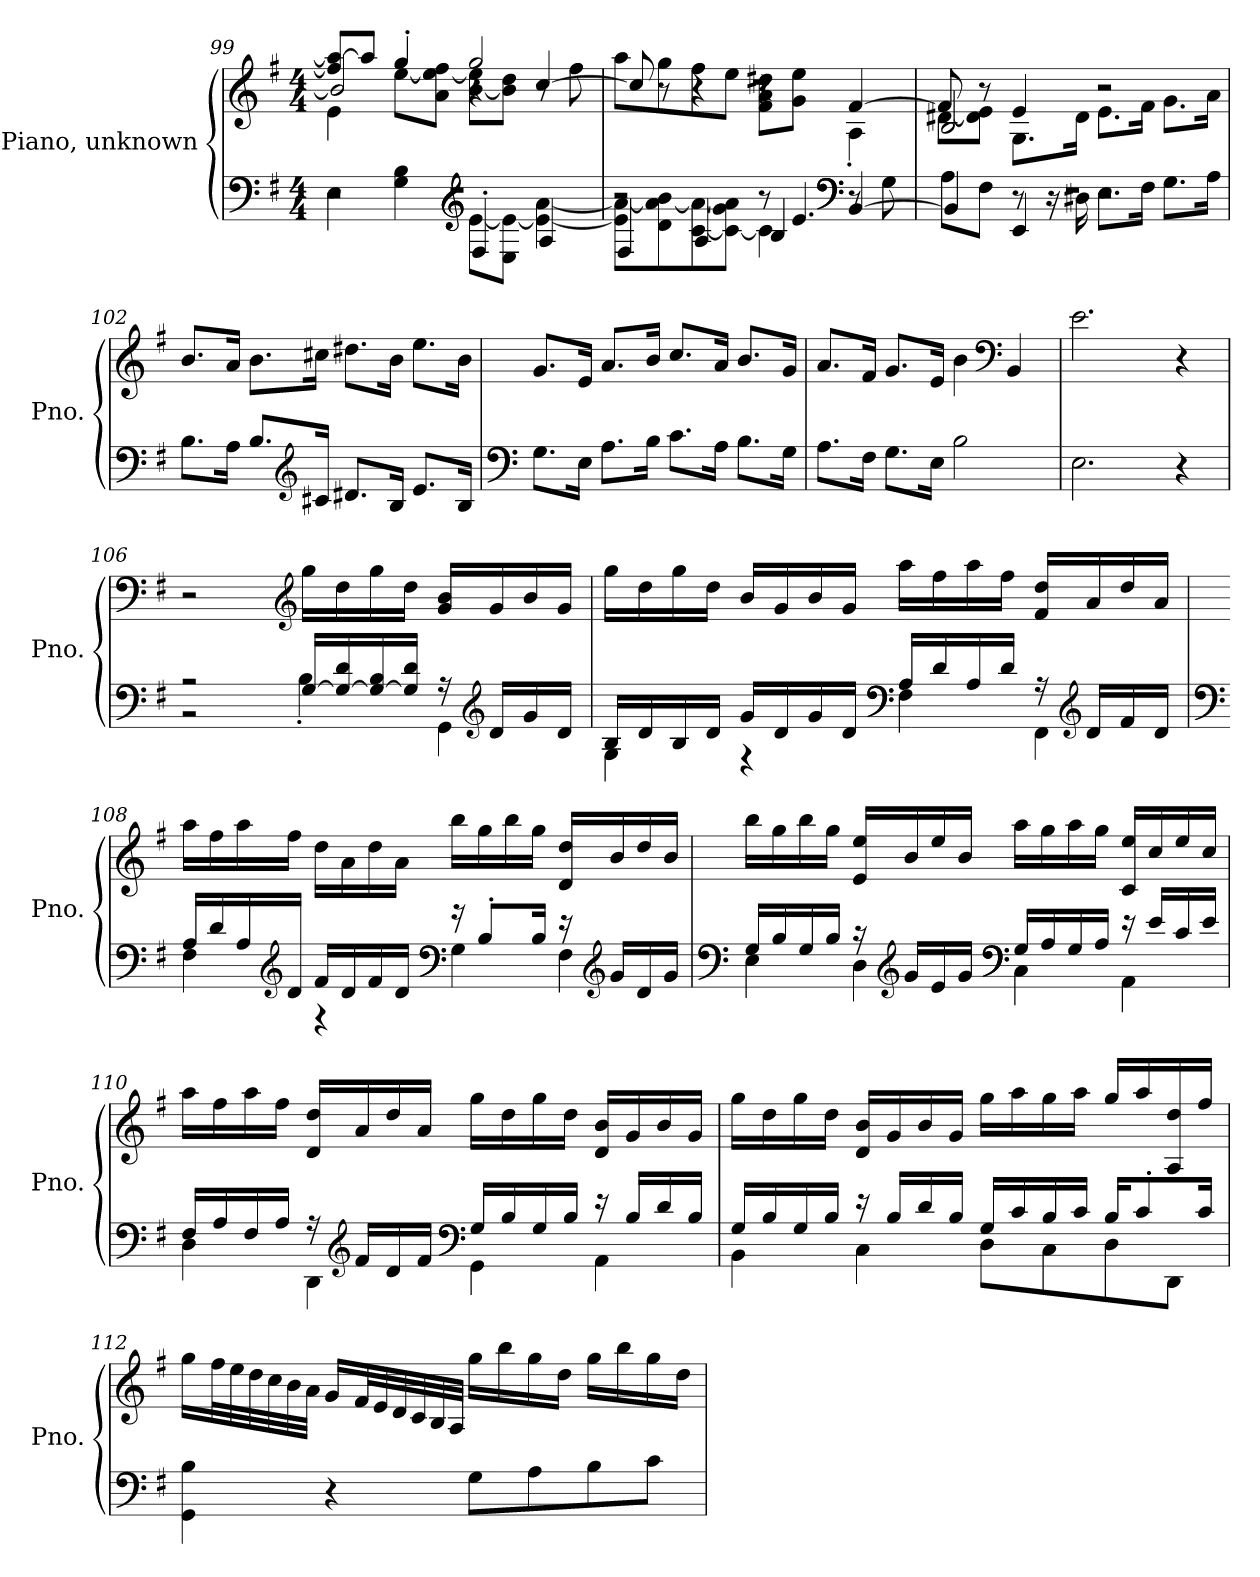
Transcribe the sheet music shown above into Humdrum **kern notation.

**kern	**kern
*part1	*part1
*staff2	*staff1
*I"Piano, unknown	*
*I'Pno.	*
*clefF4	*clefG2
*k[f#]	*k[f#]
*M4/4	*M4/4
=99	=99
*^	*^
*	*^	*	*^
1r	4E\	2r	8ff#/] 8aa/_L	4e\	2b/]
.	.	.	8aa/J]	.	.
.	4G\ 4B\	.	4gg'/	[8ee\L	.
.	.	.	.	8a\ 8ee\_ 8ff#\J	.
*clefG2	*	*	*	*	*
.	[8e\L	4F#'/	2gg/	[8b\ 8ee\]L	4r
.	8E\ 8e\_J	.	.	8b\] 8dd\J	.
.	4e\_ [4a\	4A/	.	8r	[4cc/
.	.	.	.	8ff#\	.
!!LO:LB:g=z	!!	!!
=100	=100	=100	=100	=100	=100
2r	8e\] 8a\_L	4F#/	1r	8aa\L	8cc/]
.	8d\ 8a\_ 8b\	.	.	8gg\	8r
.	[8c\ 8a\_	4A/	.	8ff#\	4r
.	8c\_ 8g\ 8a\]J	.	.	8ee\J	.
8r	4c\]	4B/	.	8f#\ 8a\ 8dd#X\L	4r
4.e/	.	.	.	8g\ 8ee\J	.
*clefF4	*	*	*	*	*
.	8r	[4BB/	.	4A'\	[4f#/
.	8G\	.	.	.	.
=101	=101	=101	=101	=101	=101
1r	8A\L	4BB/]	2B/	[8d#X\L	8f#/]
.	8F#\J	.	.	8d#\] 8e\J	8r
.	8r	4EE/	.	8.G\L	4e/
.	16r	.	.	.	.
.	16D#X\	.	.	16d#\Jk	.
.	8.E\L	2r	2r	8.e\L	2r
.	16F#\Jk	.	.	16f#\Jk	.
.	8.G\L	.	.	8.g\L	.
.	16A\Jk	.	.	16a\Jk	.
*v	*v	*v	*	*	*
*	*v	*v	*v
=102	=102
8.B\L	8.b/L
16A\Jk	16a/Jk
8.B/L	8.b\L
*clefG2	*
16c#X/Jk	16cc#X\Jk
8.d#X/L	8.dd#X\L
16B/Jk	16b\Jk
8.e/L	8.ee\L
16B/Jk	16b\Jk
!!LO:LB:g=z
=103	=103
*clefF4	*
8.G\L	8.g/L
16E\Jk	16e/Jk
8.A\L	8.a/L
16B\Jk	16b/Jk
8.c\L	8.cc/L
16A\Jk	16a/Jk
8.B\L	8.b/L
16G\Jk	16g/Jk
=104	=104
8.A\L	8.a/L
16F#\Jk	16f#/Jk
8.G\L	8.g/L
16E\Jk	16e/Jk
2B\	4b\
*	*clefF4
.	4BB/
=105	=105
2.E\	2.e\
4r	4r
=106	=106
*^	*
2r	2r	2r
*	*	*clefG2
[16G/LL	4B'\	16gg\LL
16G/_ 16d/	.	16dd\
16G/_ 16B/	.	16gg\
16G/] 16d/JJ	.	16dd\JJ
16r	4GG\	16g/ 16b/LL
*clefG2	*	*
16d/LL	.	16g/
16g/	.	16b/
16d/JJ	.	16g/JJ
!!LO:LB:g=z
=107	=107	=107
16B/LL	4G\	16gg\LL
16d/	.	16dd\
16B/	.	16gg\
16d/JJ	.	16dd\JJ
16g/LL	4r	16b/LL
16d/	.	16g/
16g/	.	16b/
16d/JJ	.	16g/JJ
*clefF4	*	*
16A/LL	4F#\	16aa\LL
16d/	.	16ff#\
16A/	.	16aa\
16d/JJ	.	16ff#\JJ
16r	4FF#\	16f#/ 16dd/LL
*clefG2	*	*
16d/LL	.	16a/
16f#/	.	16dd/
16d/JJ	.	16a/JJ
=108	=108	=108
*clefF4	*	*
16A/LL	4F#\	16aa\LL
16d/	.	16ff#\
16A/	.	16aa\
*clefG2	*	*
16d/JJ	.	16ff#\JJ
16f#/LL	4r	16dd\LL
16d/	.	16a\
16f#/	.	16dd\
16d/JJ	.	16a\JJ
*clefF4	*	*
16r	4G\	16bb\LL
8B'/L	.	16gg\
.	.	16bb\
16B/Jk	.	16gg\JJ
16r	4F#\	16d/ 16dd/LL
*clefG2	*	*
16g/LL	.	16b/
16d/	.	16dd/
16g/JJ	.	16b/JJ
!!LO:LB:g=z
=109	=109	=109
*clefF4	*	*
16G/LL	4E\	16bb\LL
16B/	.	16gg\
16G/	.	16bb\
16B/JJ	.	16gg\JJ
16r	4D\	16e/ 16ee/LL
*clefG2	*	*
16g/LL	.	16b/
16e/	.	16ee/
16g/JJ	.	16b/JJ
*clefF4	*	*
16G/LL	4C\	16aa\LL
16A/	.	16gg\
16G/	.	16aa\
16A/JJ	.	16gg\JJ
16r	4AA\	16c/ 16ee/LL
16e/LL	.	16cc/
16c/	.	16ee/
16e/JJ	.	16cc/JJ
=110	=110	=110
16F#/LL	4D\	16aa\LL
16A/	.	16ff#\
16F#/	.	16aa\
16A/JJ	.	16ff#\JJ
16r	4DD\	16d/ 16dd/LL
*clefG2	*	*
16f#/LL	.	16a/
16d/	.	16dd/
16f#/JJ	.	16a/JJ
*clefF4	*	*
16G/LL	4GG\	16gg\LL
16B/	.	16dd\
16G/	.	16gg\
16B/JJ	.	16dd\JJ
16r	4AA\	16d/ 16b/LL
16B/LL	.	16g/
16d/	.	16b/
16B/JJ	.	16g/JJ
!!LO:LB:g=z
=111	=111	=111
16G/LL	4BB\	16gg\LL
16B/	.	16dd\
16G/	.	16gg\
16B/JJ	.	16dd\JJ
16r	4C\	16d/ 16b/LL
16B/LL	.	16g/
16d/	.	16b/
16B/JJ	.	16g/JJ
16G/LL	8D\L	16gg\LL
16c/	.	16aa\
16B/	8C\	16gg\
16c/JJ	.	16aa\JJ
16B/KL	8D\	16gg/LL
8c'/	.	16aa/
.	8DD\J	16A/ 16dd/
16c/Jk	.	16ff#/JJ
*v	*v	*
=112	=112
4GG\ 4B\	16gg\LL
.	32ff#\L
.	32ee\
.	32dd\
.	32cc\
.	32b\
.	32a\JJJ
4r	16g/LL
.	32f#/L
.	32e/
.	32d/
.	32c/
.	32B/
.	32A/JJJ
8G\L	16gg\LL
.	16bb\
8A\	16gg\
.	16dd\JJ
8B\	16gg\LL
.	16bb\
8c\J	16gg\
.	16dd\JJ
=	=
*-	*-
